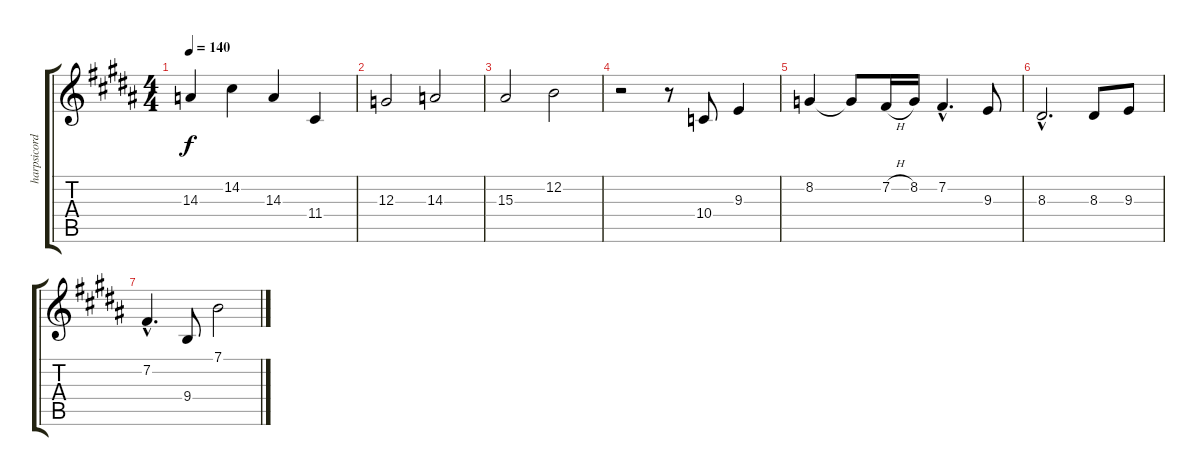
\track ("harpsicord" "harpsicord") {instrument harpsichord}
\staff {score tabs}
\tuning (E4 B3 G3 D3 A2 E2) {hide}
\ts (4 4)
\tempo 140
\clef g2
\ks b
14.3.4{dy f} 14.2.4 14.3.4 11.4.4 |
12.3.2 14.3.2 |
15.3.2 12.2.2 |
r.2 r.8 10.4.8 9.3.4 |
8.2.4 8.2{t}.8 7.2{h}.16 8.2.16 7.2{hac}.4{d} 9.3.8 |
8.3{hac}.2{d} 8.3.8 9.3.8 |
7.2{hac}.4{d} 9.4.8 7.1.2
